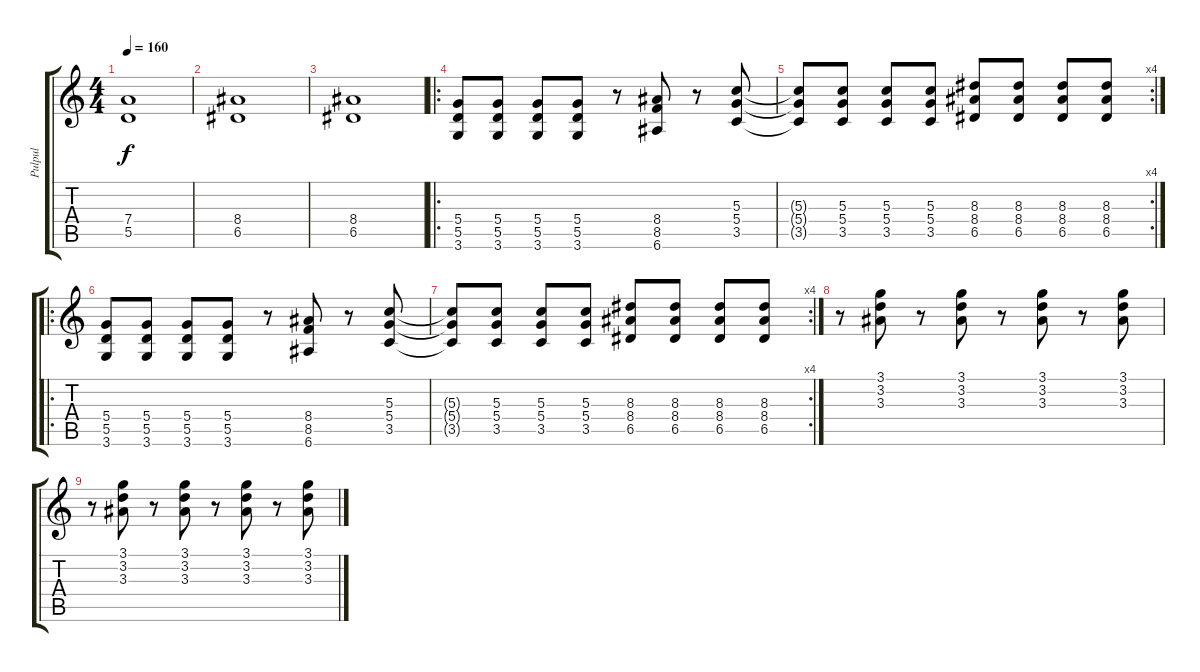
\track ("Pulpul" "Pulpul") {instrument distortionguitar}
\staff {score tabs}
\tuning (E4 B3 G3 D3 A2 E2) {hide}
\ts (4 4)
\tempo 160
\clef g2
\ks c
(7.4 5.5).1{dy f} |
(8.4 6.5).1 |
(8.4 6.5).1 |
\ro
(5.4 5.5 3.6).8 (5.4 5.5 3.6).8 (5.4 5.5 3.6).8 (5.4 5.5 3.6).8 r.8 (8.4 8.5 6.6).8 r.8 (5.3 5.4 3.5).8 |
\rc 4
(5.3{t} 5.4{t} 3.5{t}).8 (5.3 5.4 3.5).8 (5.3 5.4 3.5).8 (5.3 5.4 3.5).8 (8.3 8.4 6.5).8 (8.3 8.4 6.5).8 (8.3 8.4 6.5).8 (8.3 8.4 6.5).8 |
\ro
(5.4 5.5 3.6).8 (5.4 5.5 3.6).8 (5.4 5.5 3.6).8 (5.4 5.5 3.6).8 r.8 (8.4 8.5 6.6).8 r.8 (5.3 5.4 3.5).8 |
\rc 4
(5.3{t} 5.4{t} 3.5{t}).8 (5.3 5.4 3.5).8 (5.3 5.4 3.5).8 (5.3 5.4 3.5).8 (8.3 8.4 6.5).8 (8.3 8.4 6.5).8 (8.3 8.4 6.5).8 (8.3 8.4 6.5).8 |
r.8{volume 6 instrument overdrivenguitar} (3.1 3.2 3.3).8 r.8 (3.1 3.2 3.3).8 r.8 (3.1 3.2 3.3).8 r.8 (3.1 3.2 3.3).8 |
r.8 (3.1 3.2 3.3).8 r.8 (3.1 3.2 3.3).8 r.8 (3.1 3.2 3.3).8 r.8 (3.1 3.2 3.3).8
